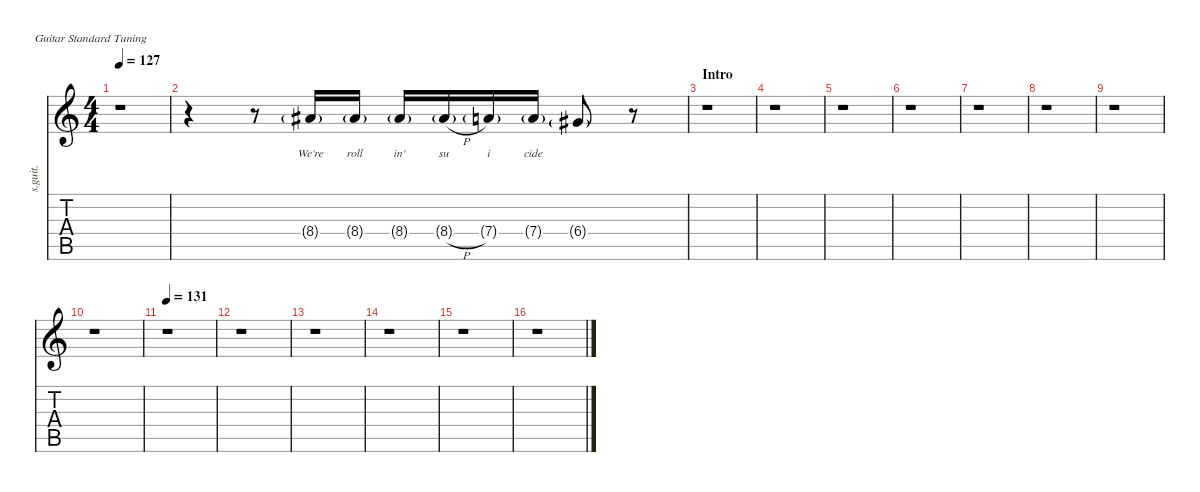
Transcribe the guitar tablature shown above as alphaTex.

\defaultSystemsLayout 4
\hideDynamics
\bracketExtendMode nobrackets
\track ("Serj Tankian | Vocals" "s.guit.") {instrument violin}
\staff {score tabs}
\tuning (E4 B3 G3 D3 A2 E2)
\displaytranspose 12
\ts (4 4)
\beaming (8 2 2 2 2)
\tempo 127
\clef g2
\ks c
r.1{dy ppp instrument violin} |
r.4 r.8 8.4{g acc #}.16{lyrics (0 "We're") lyrics (1 "") lyrics (2 "") lyrics (3 "") lyrics (4 "")} 8.4{g acc #}.16{lyrics (0 "roll") lyrics (1 "") lyrics (2 "") lyrics (3 "") lyrics (4 "")} 8.4{g acc #}.16{lyrics (0 "in'") lyrics (1 "") lyrics (2 "") lyrics (3 "") lyrics (4 "")} 8.4{h g acc #}.16{lyrics (0 "su") lyrics (1 "") lyrics (2 "") lyrics (3 "") lyrics (4 "")} 7.4{g}.16{lyrics (0 "i") lyrics (1 "") lyrics (2 "") lyrics (3 "") lyrics (4 "")} 7.4{g}.16{lyrics (0 "cide") lyrics (1 "") lyrics (2 "") lyrics (3 "") lyrics (4 "")} 6.4{g acc #}.8{lyrics (0 "") lyrics (1 "") lyrics (2 "") lyrics (3 "") lyrics (4 "")} r.8 |
\section ("" "Intro")
r.1 |
r.1 |
r.1 |
r.1 |
r.1 |
r.1 |
r.1 |
r.1 |
\tempo 131
r.1 |
r.1 |
r.1 |
r.1 |
r.1 |
r.1
